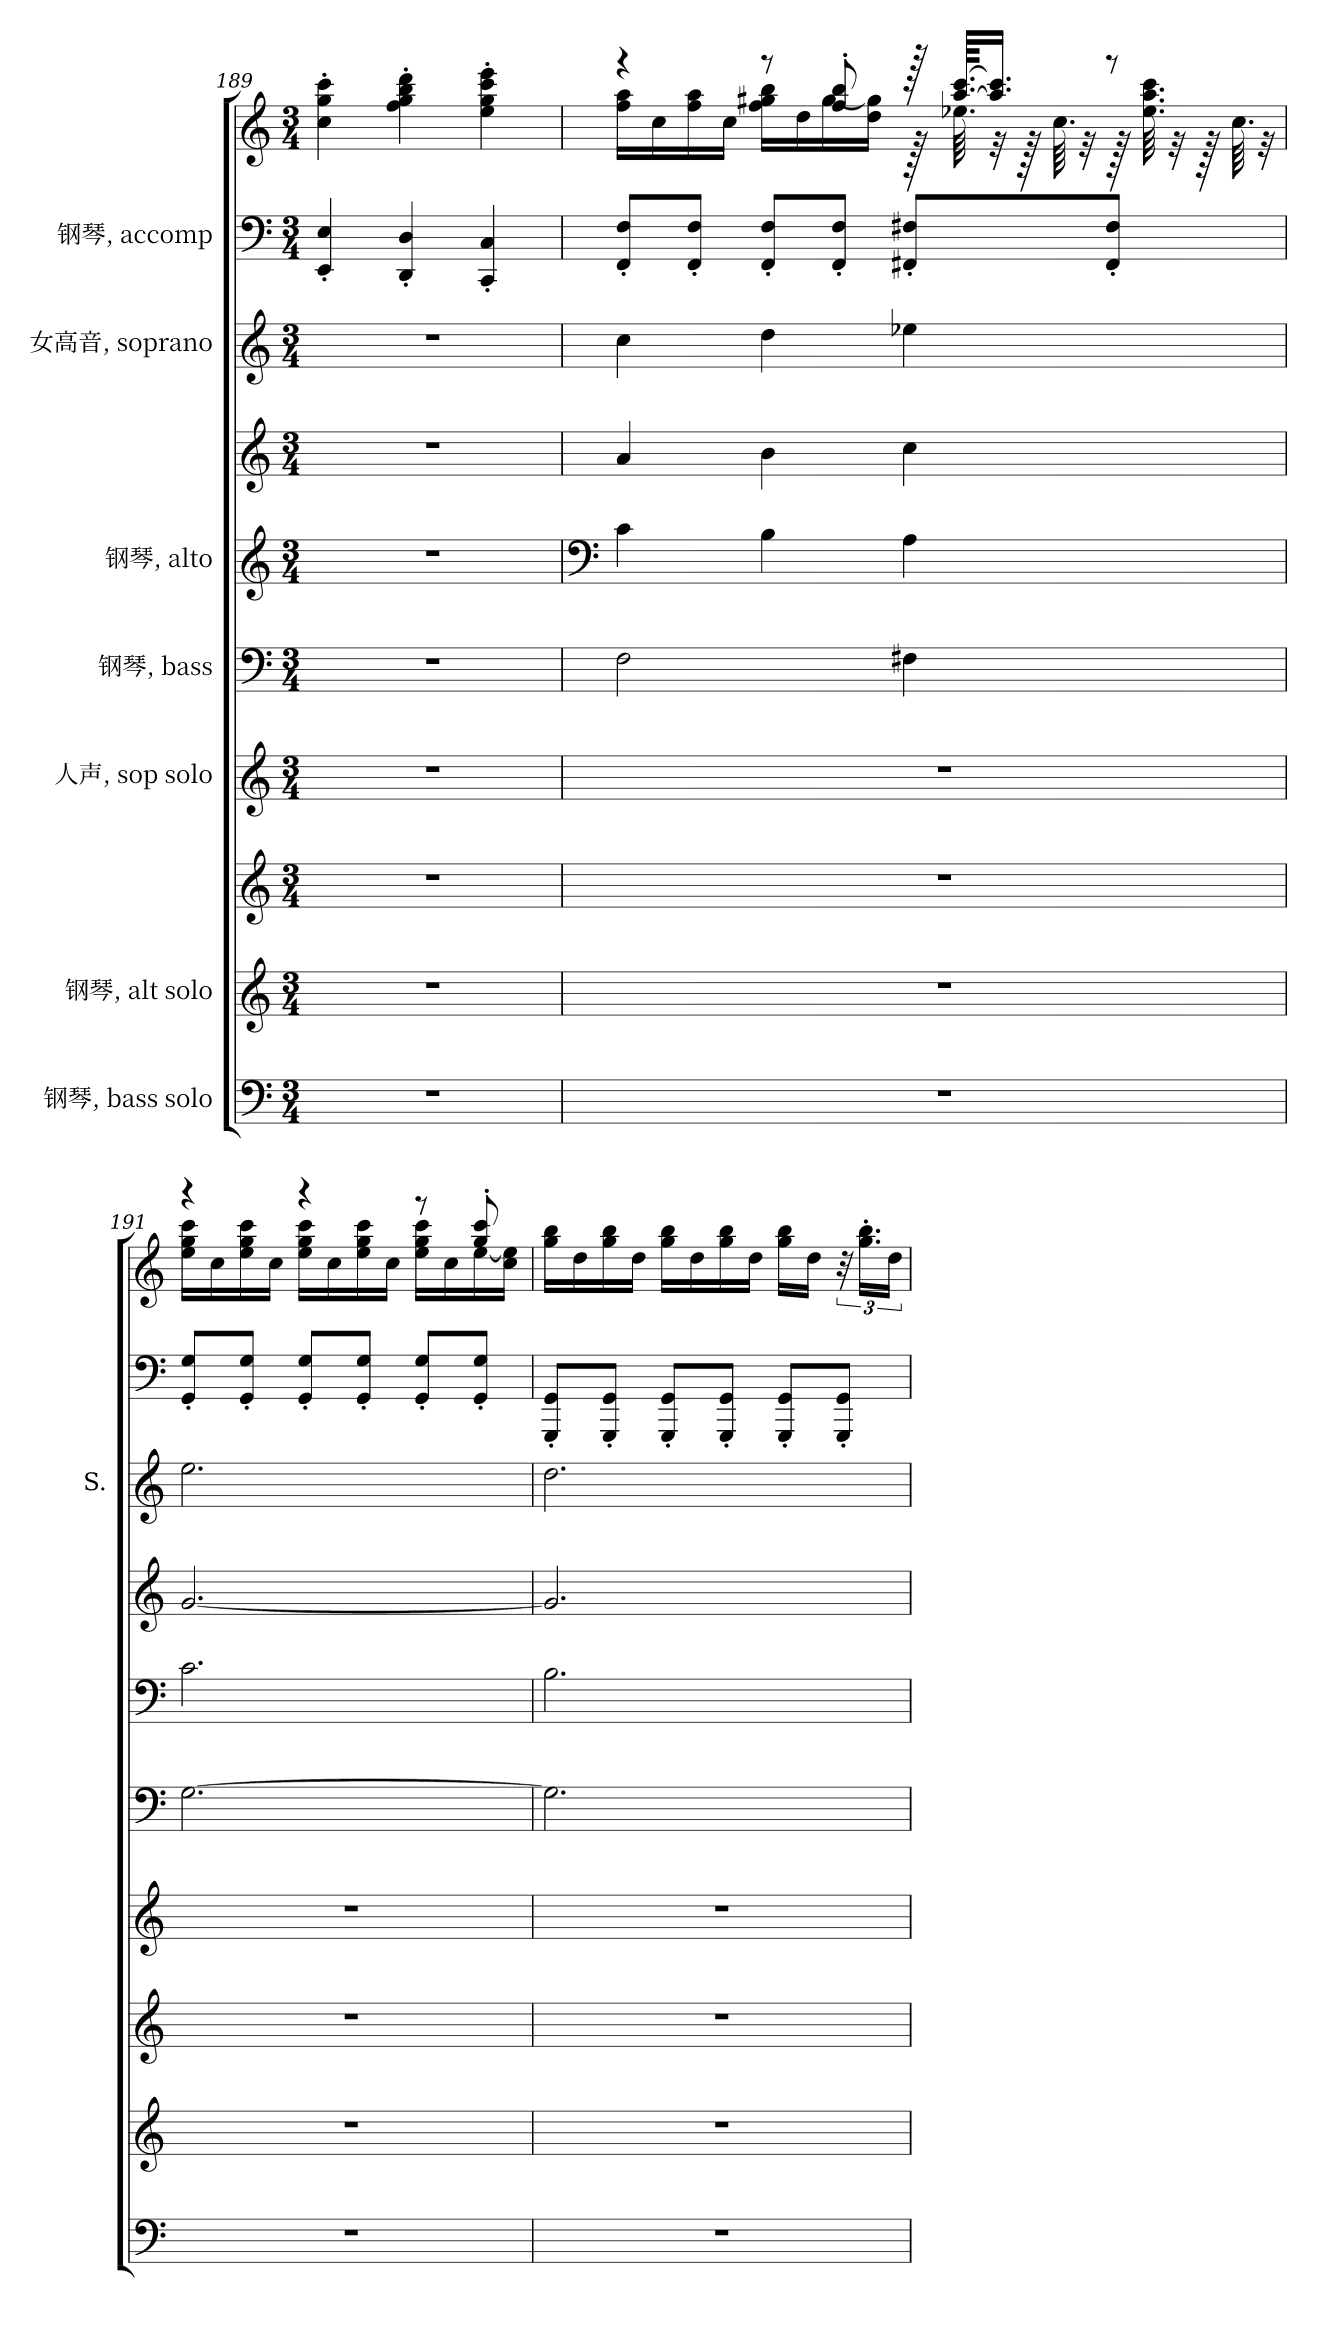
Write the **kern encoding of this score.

**kern	**kern	**kern	**kern	**kern	**kern	**kern	**kern	**kern	**kern
*part7	*part6	*part6	*part5	*part4	*part3	*part3	*part2	*part1	*part1
*staff10	*staff9	*staff8	*staff7	*staff6	*staff5	*staff4	*staff3	*staff2	*staff1
*I"钢琴, bass solo	*I"钢琴, alt solo	*	*I"人声, sop solo	*I"钢琴, bass	*I"钢琴, alto	*	*I"女高音, soprano	*I"钢琴, accomp	*
*	*	*	*	*	*	*	*I'S.	*	*
*clefF4	*clefG2	*clefG2	*clefG2	*clefF4	*clefG2	*clefG2	*clefG2	*clefF4	*clefG2
*k[]	*k[]	*k[]	*k[]	*k[]	*k[]	*k[]	*k[]	*k[]	*k[]
*M3/4	*M3/4	*M3/4	*M3/4	*M3/4	*M3/4	*M3/4	*M3/4	*M3/4	*M3/4
=189	=189	=189	=189	=189	=189	=189	=189	=189	=189
2.r	2.r	2.r	2.r	2.r	2.r	2.r	2.r	4EE/' 4E/'	4cc\' 4gg\' 4ccc\'
.	.	.	.	.	.	.	.	4DD/' 4D/'	4ff\' 4gg\' 4bb\' 4ddd\'
.	.	.	.	.	.	.	.	4CC/' 4C/'	4ee\' 4gg\' 4ccc\' 4eee\'
!!LO:PB:g=z
=190	=190	=190	=190	=190	=190	=190	=190	=190	=190
*	*	*	*	*	*clefF4	*	*	*	*
*	*	*	*	*	*	*	*	*	*^
2.r	2.r	2.r	2.r	2F\	4c\	4a/	4cc\	8FF/' 8F/'L	4r	16ff\ 16aa\LL
.	.	.	.	.	.	.	.	.	.	16cc\
.	.	.	.	.	.	.	.	8FF/' 8F/'J	.	16ff\ 16aa\
.	.	.	.	.	.	.	.	.	.	16cc\JJ
.	.	.	.	.	4B\	4b\	4dd\	8FF/' 8F/'L	8r	16ff\ 16gg#X\ 16bb\LL
.	.	.	.	.	.	.	.	.	.	16dd\
.	.	.	.	.	.	.	.	8FF/' 8F/'J	8ff/' 8bb/'	[16gg#\
.	.	.	.	.	.	.	.	.	.	16dd\ 16gg#\]JJ
.	.	.	.	4F#X\	4A\	4cc\	4ee-X\	8FF#X/' 8F#X/'L	128r	128r
.	.	.	.	.	.	.	.	.	[64.aa/ [64.ccc/KKLL	64.ee-X\
.	.	.	.	.	.	.	.	.	16.aa/] 16.ccc/]JJ	32r
.	.	.	.	.	.	.	.	.	.	128r
.	.	.	.	.	.	.	.	.	.	64.cc\
.	.	.	.	.	.	.	.	.	.	32r
.	.	.	.	.	.	.	.	8FF#/' 8F#/'J	8r	128r
.	.	.	.	.	.	.	.	.	.	64.ee-\ 64.aa\ 64.ccc\
.	.	.	.	.	.	.	.	.	.	32r
.	.	.	.	.	.	.	.	.	.	128r
.	.	.	.	.	.	.	.	.	.	64.cc\
.	.	.	.	.	.	.	.	.	.	32r
=191	=191	=191	=191	=191	=191	=191	=191	=191	=191	=191
2.r	2.r	2.r	2.r	[2.G\	2.c\	[2.g/	2.ee\	8GG/' 8G/'L	4r	16ee\ 16gg\ 16ccc\LL
.	.	.	.	.	.	.	.	.	.	16cc\
.	.	.	.	.	.	.	.	8GG/' 8G/'J	.	16ee\ 16gg\ 16ccc\
.	.	.	.	.	.	.	.	.	.	16cc\JJ
.	.	.	.	.	.	.	.	8GG/' 8G/'L	4r	16ee\ 16gg\ 16ccc\LL
.	.	.	.	.	.	.	.	.	.	16cc\
.	.	.	.	.	.	.	.	8GG/' 8G/'J	.	16ee\ 16gg\ 16ccc\
.	.	.	.	.	.	.	.	.	.	16cc\JJ
.	.	.	.	.	.	.	.	8GG/' 8G/'L	8r	16ee\ 16gg\ 16ccc\LL
.	.	.	.	.	.	.	.	.	.	16cc\
.	.	.	.	.	.	.	.	8GG/' 8G/'J	8gg/' 8ccc/'	[16ee\
.	.	.	.	.	.	.	.	.	.	16cc\ 16ee\]JJ
*	*	*	*	*	*	*	*	*	*v	*v
!!LO:PB:g=z
=192	=192	=192	=192	=192	=192	=192	=192	=192	=192
2.r	2.r	2.r	2.r	2.G\]	2.B\	2.g/]	2.dd\	8GGG/' 8GG/'L	16gg\ 16bb\LL
.	.	.	.	.	.	.	.	.	16dd\
.	.	.	.	.	.	.	.	8GGG/' 8GG/'J	16gg\ 16bb\
.	.	.	.	.	.	.	.	.	16dd\JJ
.	.	.	.	.	.	.	.	8GGG/' 8GG/'L	16gg\ 16bb\LL
.	.	.	.	.	.	.	.	.	16dd\
.	.	.	.	.	.	.	.	8GGG/' 8GG/'J	16gg\ 16bb\
.	.	.	.	.	.	.	.	.	16dd\JJ
.	.	.	.	.	.	.	.	8GGG/' 8GG/'L	16gg\ 16bb\LL
.	.	.	.	.	.	.	.	.	16dd\JJ
.	.	.	.	.	.	.	.	8GGG/' 8GG/'J	48r
.	.	.	.	.	.	.	.	.	24.gg\' 24.bb\'LL
.	.	.	.	.	.	.	.	.	24dd\JJ
=	=	=	=	=	=	=	=	=	=
*-	*-	*-	*-	*-	*-	*-	*-	*-	*-
